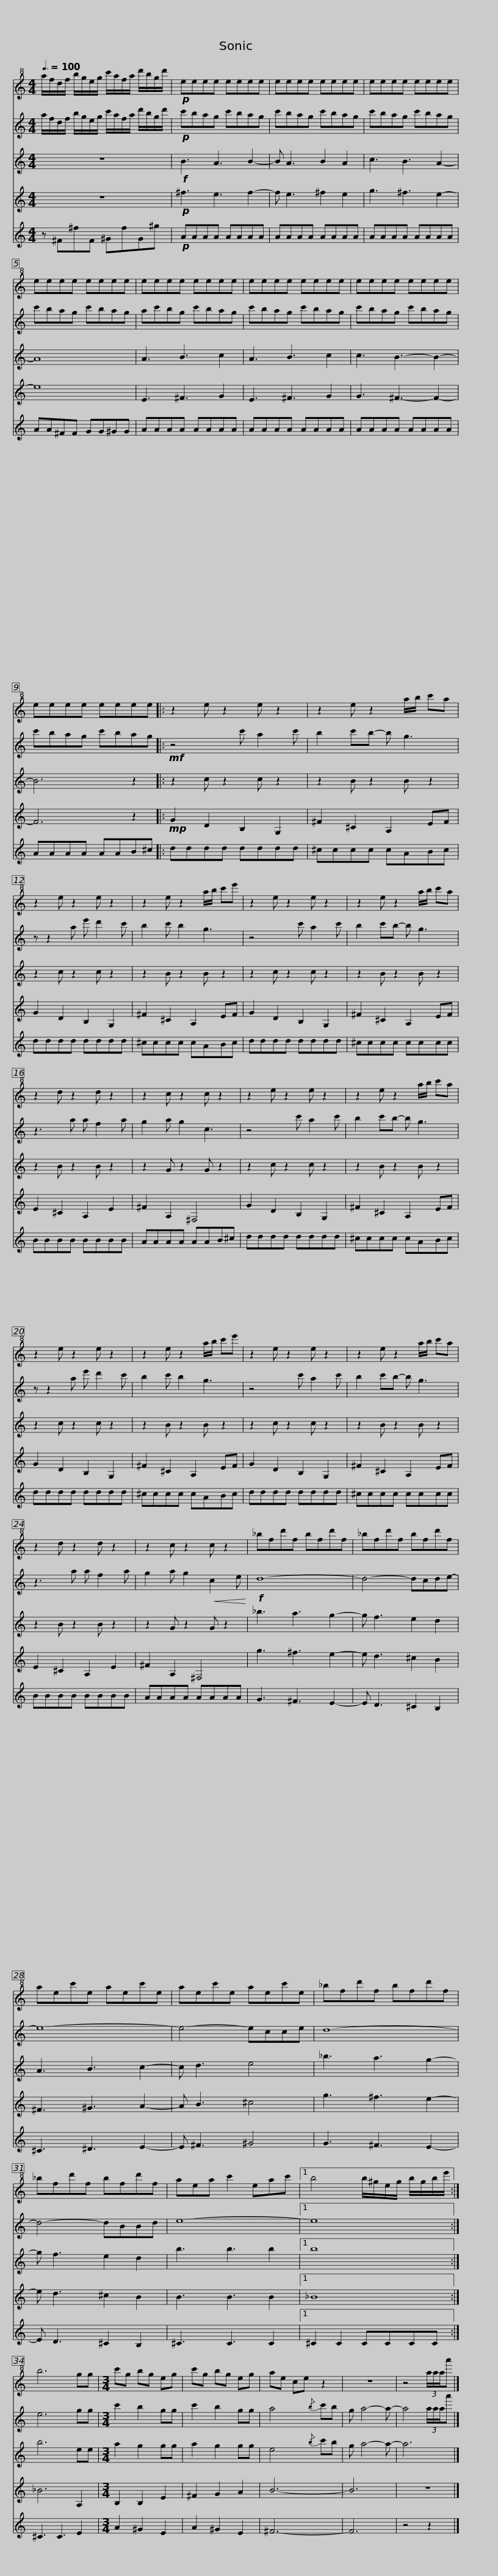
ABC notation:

X:1
%%score 1 2 3 4 5
L:1/8
Q:3/8=100
M:4/4
I:linebreak $
K:C
V:1 treble+8
V:2 treble
V:3 treble
V:4 treble transpose=-2
V:5 treble transpose=-9
V:1
 a/f/d/f/ b/g/e/g/ c'/a/f/a/ d'/b/g/d'/ |!p! eeee eeee | eeee eeee |$ eeee eeee | eeee eeee | %5
 eeee eeee | eeee eeee |$ eeee eeee | eeee eeee |: z2 e z2 e z2 | %10
 z2 e z2 a/b/ c'a |$ z2 e z2 e z2 | z2 e z2 a/b/ c'e' | z2 e z2 e z2 | z2 e z2 a/b/ c'a |$ %15
 z2 d z2 d z2 | z2 c z2 c z2 | z2 e z2 e z2 | z2 e z2 a/b/ c'a |$ z2 e z2 e z2 | %20
 z2 e z2 a/b/ c'e' | z2 e z2 e z2 | z2 e z2 a/b/ c'a |$ z2 d z2 d z2 | z2 c z2 c z2 | %25
 _bfd'f bfd'f | _bfd'f bfd'f | aec'e aec'e |$ aec'e aec'e | _bfd'f bfd'f | %30
 _bfd'f bfd'f | aea c'2 eac' |1$ b4 b/^g/e/g/ b/g/b/e'/ :| b6 gg |[M:3/4] c'g bg eg | %35
 c'g bg eg | ae ce z2 | z6 |$ z4 (3a/a/a/a' |] %39
V:2
 a/f/d/f/ b/g/e/g/ c'/a/f/a/ d'/b/g/d'/ |!p! c'bag c'bag | c'bag c'bag |$ c'bag c'bag | c'bag c'bag | %5
 ac'bg c'bag | c'bag c'bag |$ c'bag c'bag | c'bag c'bag |:!mf! z4 c' a2 c' | %10
 b2 c'b- b g3 |$ z z2 a e' d'2 c' | b2 c' b2 g3 | z4 c' a2 c' | b2 c'b- b g3 |$ %15
 z3 a a f2 a | g2 a g2 c3 | z4 c' a2 c' | b2 c'b- b g3 |$ z z2 a e' d'2 c' | %20
 b2 c' b2 g3 | z4 c' a2 c' | b2 c'b- b g3 |$ z3 a a f2 a | g2 a g2!<(! c2 e!<)! | %25
!f! d8- | d4- dcde- | e8- |$ e4- ecce | d8- | %30
 d4- dBBd | e8- |1$ e8 :| e6 gg |[M:3/4] c'2 b2 gg | %35
 c'2 b2 gg | a4{/b} c'b | g a4- a- |$ a4 (3a/a/a/a' |] %39
V:3
 z8 |!f! B3 A3 B2- | B A3 B2 A2 |$ c3 B3 A2- | A8 | %5
 A3 B3 c2 | A3 B3 c2 |$ c3 B3- B2- | B6 z2 |: z2 c z2 c z2 | %10
 z2 B z2 B z2 |$ z2 c z2 c z2 | z2 B z2 B z2 | z2 c z2 c z2 | z2 B z2 B z2 |$ %15
 z2 B z2 B z2 | z2 G z2 G z2 | z2 c z2 c z2 | z2 B z2 B z2 |$ z2 c z2 c z2 | %20
 z2 B z2 B z2 | z2 c z2 c z2 | z2 B z2 B z2 |$ z2 B z2 B z2 | z2 G z2 G z2 | %25
 _b3 a3 g2- | g f3 e2 d2 | A3 B3 c2- |$ c d3 e4 | _b3 a3 g2- | %30
 g f3 e2 d2 | b3 b3 b2 |1$ b8 :| b6 ee |[M:3/4] a2 g2 gg | %35
 a2 g2 gg | e4{/b} c'b | g a4- a- |$ a6 |] %39
V:4
 z8 |!p! ^f3 e3 f2- | f e3 ^f2 e2 |$ g3 ^f3 e2- | e8 | %5
 E3 ^F3 G2 | E3 ^F3 G2 |$ G3 ^F3- F2- | F6 z2 |:!mp! G2 D2 B,2 G,2 | %10
 ^F2 ^C2 A,2 EF |$ G2 D2 B,2 G,2 | ^F2 ^C2 A,2 EF | G2 D2 B,2 G,2 | ^F2 ^C2 A,2 EF |$ %15
 E2 ^C2 A,2 E2 | ^F2 A,2 ^F,4 | G2 D2 B,2 G,2 | ^F2 ^C2 A,2 EF |$ G2 D2 B,2 G,2 | %20
 ^F2 ^C2 A,2 EF | G2 D2 B,2 G,2 | ^F2 ^C2 A,2 EF |$ E2 ^C2 A,2 E2 | ^F2 A,2 ^F,4 | %25
 g3 ^f3 e2- | e d3 ^c2 B2 | ^F3 ^G3 A2- |$ A B3 ^c4 | g3 ^f3 e2- | %30
 e d3 ^c2 B2 | B3 B3 B2 |1$ _B8 :| _B6 A,2 |[M:3/4] B,2 B,2 E2 | %35
 ^F2 G2 A2 | B6- | B6 |$ z6 |] %39
V:5
 z ^F^fF ^GfG^g |!p! AAAA AAAA | AAAA AAAA |$ AAAA AAAA | AA^FF GG^GG | %5
 AAAA AAAA | AAAA AAAA |$ AAAA AAAA | AAAA AAB^c |: dddd dddd | %10
 ^cccc cABc |$ dddd dddd | ^cccc cABc | dddd dddd | ^cccc cccc |$ %15
 BBBB BBBB | AAAA AAB^c | dddd dddd | ^cccc cABc |$ dddd dddd | %20
 ^cccc cABc | dddd dddd | ^cccc cccc |$ BBBB BBBB | AAAA AAAA | %25
 G3 ^F3 E2- | E D3 ^C2 B,2 | ^C3 ^D3 E2- |$ E ^F3 ^G4 | G3 ^F3 E2- | %30
 E D3 ^C2 B,2 | ^C3 C3 C2 |1$ ^C2 C2 CCCC :| ^C3 C3 E2 |[M:3/4] A2 ^G2 E2 | %35
 A2 ^G2 E2 | ^F6- | F6 |$ z4 z2 |] %39
